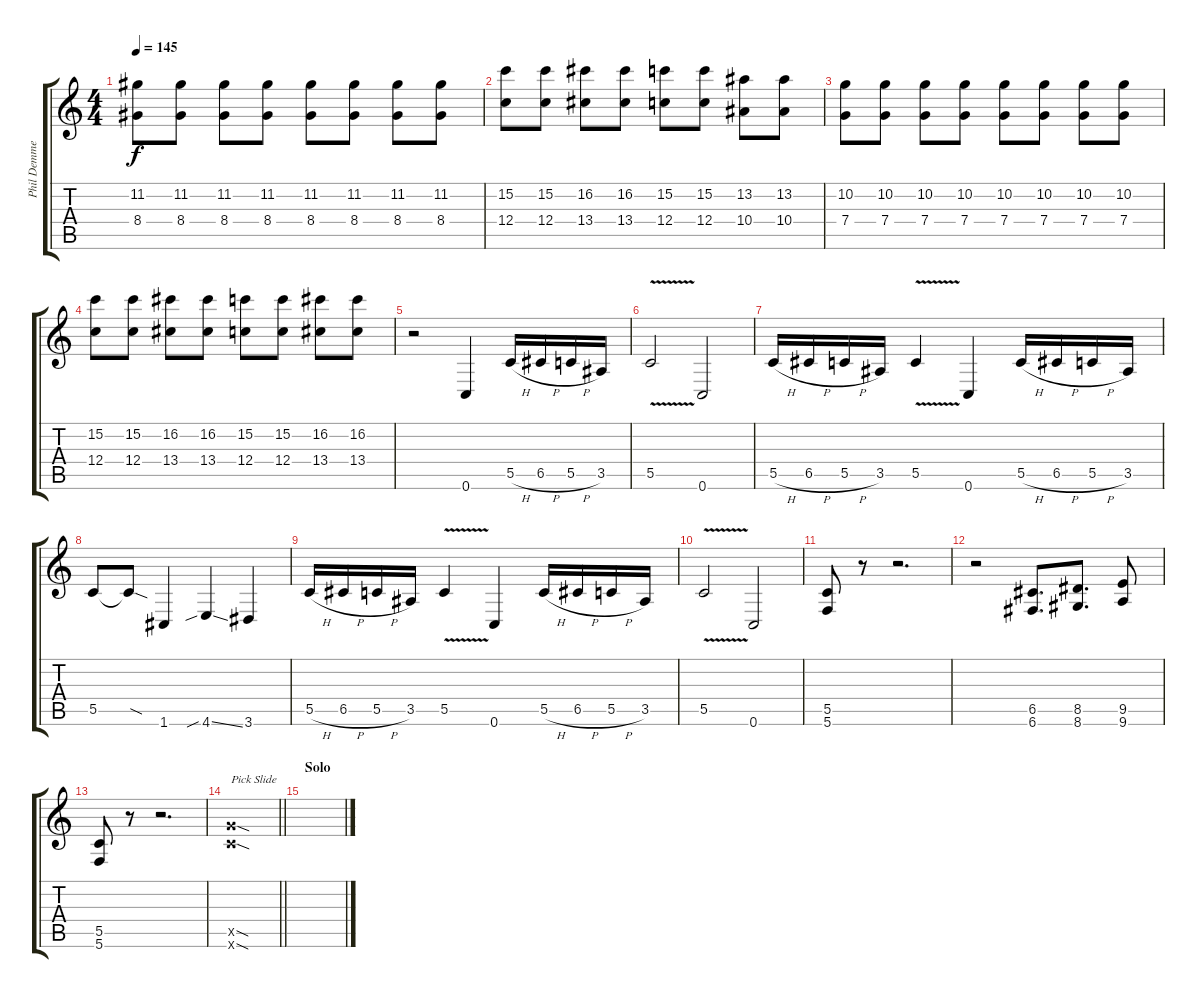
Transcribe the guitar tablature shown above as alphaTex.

\track ("Phil Demmel" "Phil Demme") {instrument distortionguitar}
\staff {score tabs}
\tuning (D4 A3 F3 C3 G2 C2) {hide}
\ts (4 4)
\tempo 145
\clef g2
\ks c
(11.2 8.4).8{dy f} (11.2 8.4).8 (11.2 8.4).8 (11.2 8.4).8 (11.2 8.4).8 (11.2 8.4).8 (11.2 8.4).8 (11.2 8.4).8 |
(15.2 12.4).8 (15.2 12.4).8 (16.2 13.4).8 (16.2 13.4).8 (15.2 12.4).8 (15.2 12.4).8 (13.2 10.4).8 (13.2 10.4).8 |
(10.2 7.4).8 (10.2 7.4).8 (10.2 7.4).8 (10.2 7.4).8 (10.2 7.4).8 (10.2 7.4).8 (10.2 7.4).8 (10.2 7.4).8 |
(15.2 12.4).8 (15.2 12.4).8 (16.2 13.4).8 (16.2 13.4).8 (15.2 12.4).8 (15.2 12.4).8 (16.2 13.4).8 (16.2 13.4).8 |
r.2 0.6.4 5.5{h}.16 6.5{h}.16 5.5{h}.16 3.5.16 |
5.5{v}.2 0.6.2 |
5.5{h}.16 6.5{h}.16 5.5{h}.16 3.5.16 5.5{v}.4 0.6.4 5.5{h}.16 6.5{h}.16 5.5{h}.16 3.5.16 |
5.5.8 5.5{sod t}.8 1.6.4 4.6{sib ss}.4 3.6.4 |
5.5{h}.16 6.5{h}.16 5.5{h}.16 3.5.16 5.5{v}.4 0.6.4 5.5{h}.16 6.5{h}.16 5.5{h}.16 3.5.16 |
5.5{v}.2 0.6.2 |
(5.5 5.6).8 r.8 r.2{d} |
r.2 (6.5 6.6).8{d} (8.5 8.6).8{d} (9.5 9.6).8 |
(5.5 5.6).8 r.8 r.2{d} |
\barLineRight lightlight
(12.5{sod x} 12.6{sod x}).1{txt "Pick Slide"} |
\section ("" "Solo")
